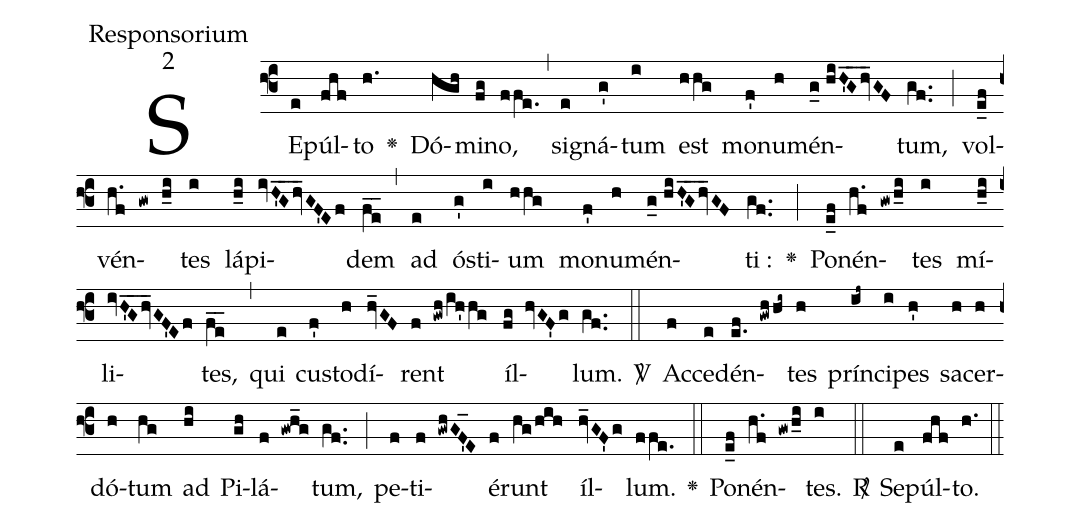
office-part:Responsorium;
mode:2;
%%
(f3) SE(e)púl(fhf)to(h.) <v>\greheightstar</v>() Dó(hgh)mi(fg)no,(ffe.) (,) si(e)gná(g')tum(i) est(hhg) mo(f')nu(h)mén(g_0//hiH'G__/hv_GF)tum,(gf..) (;) vol(e_f)vén(h.f !gw !h_i)tes(i) lá(h_i)pi(ivH'_G_/hv_GF'Ef)dem(fe__) (,) ad(e) ó(g')sti(i)um(hhg) mo(f')nu(h)mén(g_0//hiH'_G_/hv_GF)ti :(gf..) <v>\greheightstar</v>(;) Po(e_f)nén(h.f !gw/h_i)tes(i) mí(h_i)li(ivH'_G_/hv_GF'Ef)tes,(fe__) (,) qui(e) cu(f')sto(h)dí(hv_GF)rent(f !gwh/ih'hg) íl(fg !hvGF'g)lum.(gf..) <sp>V/</sp>(::) Ac(f)ce(e)dén(e.f !gwhhi~)tes(h) prín(ij~)ci(i)pes(h') sa(h)cer(h)dó(h)tum(hg) ad(hi) Pi(gh)lá(f !gwh_g)tum,(gf..) (;) pe(f)ti(f !gwhGF'_E)é(f)runt(hg/hih) íl(hv_GF'g)lum.(ffe.) <v>\greheightstar</v>(::) Po(e_f)nén(h.f !gw/h_i)tes.(i) <sp>R/</sp>(::) Se(e)púl(fhf)to.(h.) (::)
